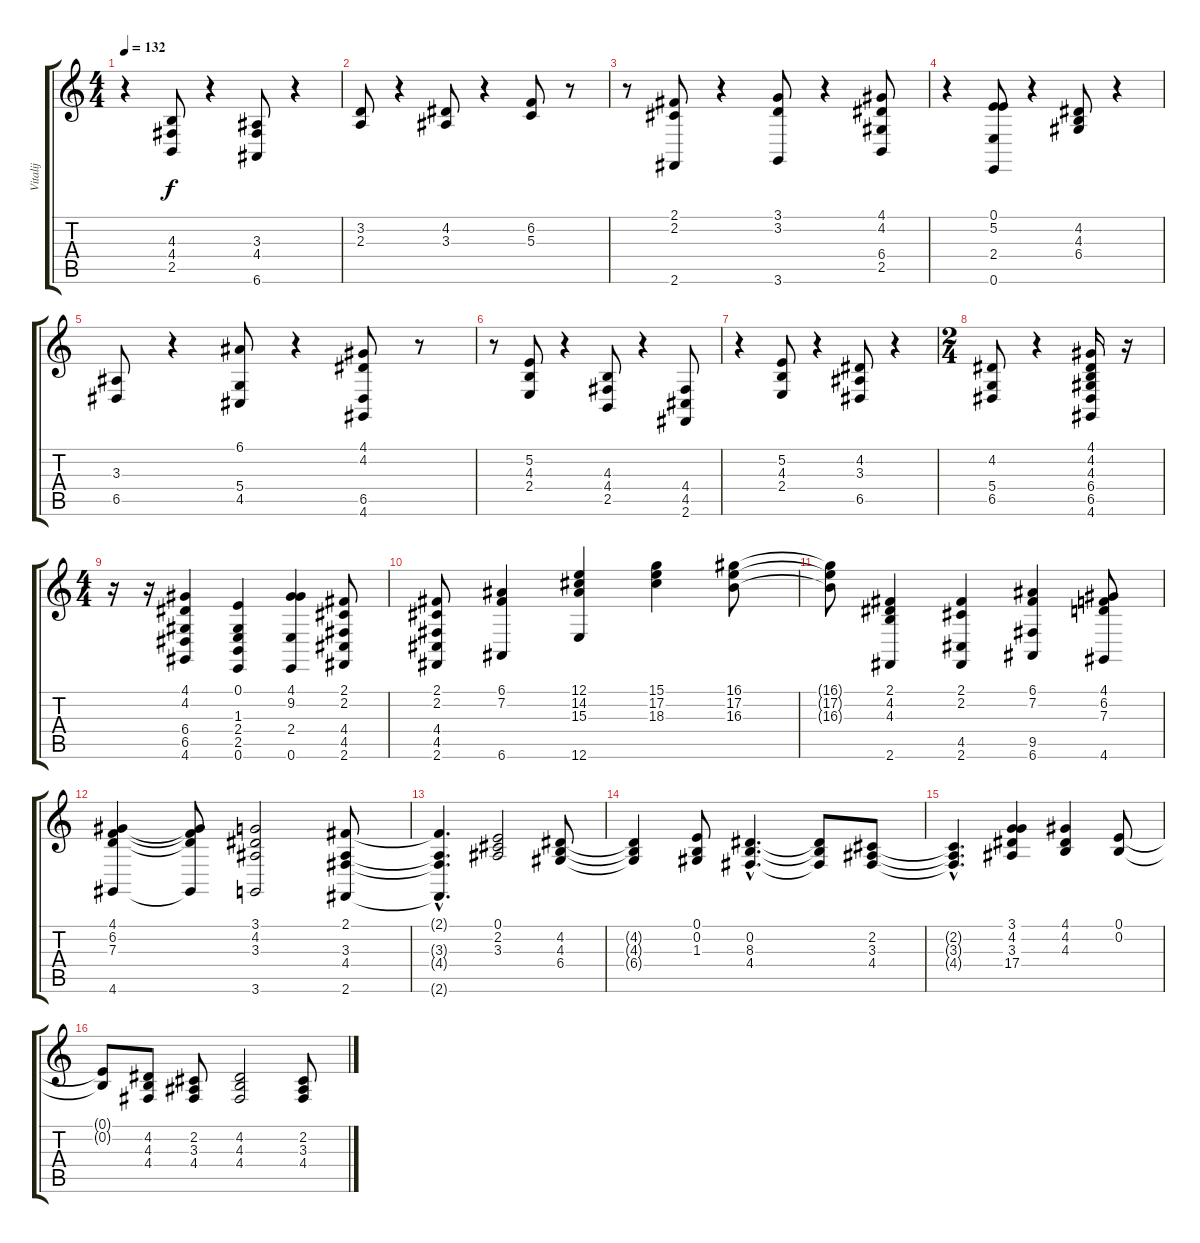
\track ("Vitalij" "Vitalij") {instrument drawbarorgan}
\staff {score tabs}
\tuning (E4 B3 G3 D3 A2 E2) {hide}
\ts (4 4)
\tempo 132
\clef g2
\ks c
r.4{dy f} (4.3 4.4 2.5).8 r.4 (3.3 4.4 6.6).8 r.4 |
(3.2 2.3).8 r.4 (4.2 3.3).8 r.4 (6.2 5.3).8 r.8 |
r.8 (2.1 2.2 2.6).8 r.4 (3.1 3.2 3.6).8 r.4 (4.1 4.2 6.4 2.5).8 |
r.4 (0.1 5.2 2.4 0.6).8 r.4 (4.2 4.3 6.4).8 r.4 |
(3.3 6.5).8 r.4 (6.1 5.4 4.5).8 r.4 (4.1 4.2 6.5 4.6).8 r.8 |
r.8 (5.2 4.3 2.4).8 r.4 (4.3 4.4 2.5).8 r.4 (4.4 4.5 2.6).8 |
r.4 (5.2 4.3 2.4).8 r.4 (4.2 3.3 6.5).8 r.4 |
\ts (2 4)
(4.2 5.4 6.5).8 r.4 (4.1 4.2 4.3 6.4 6.5 4.6).16 r.16 |
\ts (4 4)
r.16 r.16 (4.1 4.2 6.4 6.5 4.6).4 (0.1 1.3 2.4 2.5 0.6).4 (4.1 9.2 2.4 0.6).4 (2.1 2.2 4.4 4.5 2.6).8 |
(2.1 2.2 4.4 4.5 2.6).8 (6.1 7.2 6.6).4 (12.1 14.2 15.3 12.6).4 (15.1 17.2 18.3).4 (16.1 17.2 16.3).8 |
(16.1{t} 17.2{t} 16.3{t}).8 (2.1 4.2 4.3 2.6).4 (2.1 2.2 4.5 2.6).4 (6.1 7.2 9.5 6.6).4 (4.1 6.2 7.3 4.6).8 |
(4.1 6.2 7.3 4.6).4 (4.1{t} 6.2{t} 7.3{t} 4.6{t}).8 (3.1 4.2 3.3 3.6).2 (2.1 3.3 4.4 2.6).8 |
(2.1{hac t} 3.3{hac t} 4.4{hac t} 2.6{hac t}).4{d} (0.1 2.2 3.3).2 (4.2 4.3 6.4).8 |
(4.2{t} 4.3{t} 6.4{t}).4 (0.1 0.2 1.3).8 (0.2{hac} 8.3{hac} 4.4{hac}).4{d} (0.2{t} 8.3{t} 4.4{t}).8 (2.2 3.3 4.4).8 |
(2.2{hac t} 3.3{hac t} 4.4{hac t}).4{d} (3.1 4.2 3.3 17.4).4 (4.1 4.2 4.3).4 (0.1 0.2).8 |
(0.1{t} 0.2{t}).8 (4.2 4.3 4.4).8 (2.2 3.3 4.4).8 (4.2 4.3 4.4).2 (2.2 3.3 4.4).8
